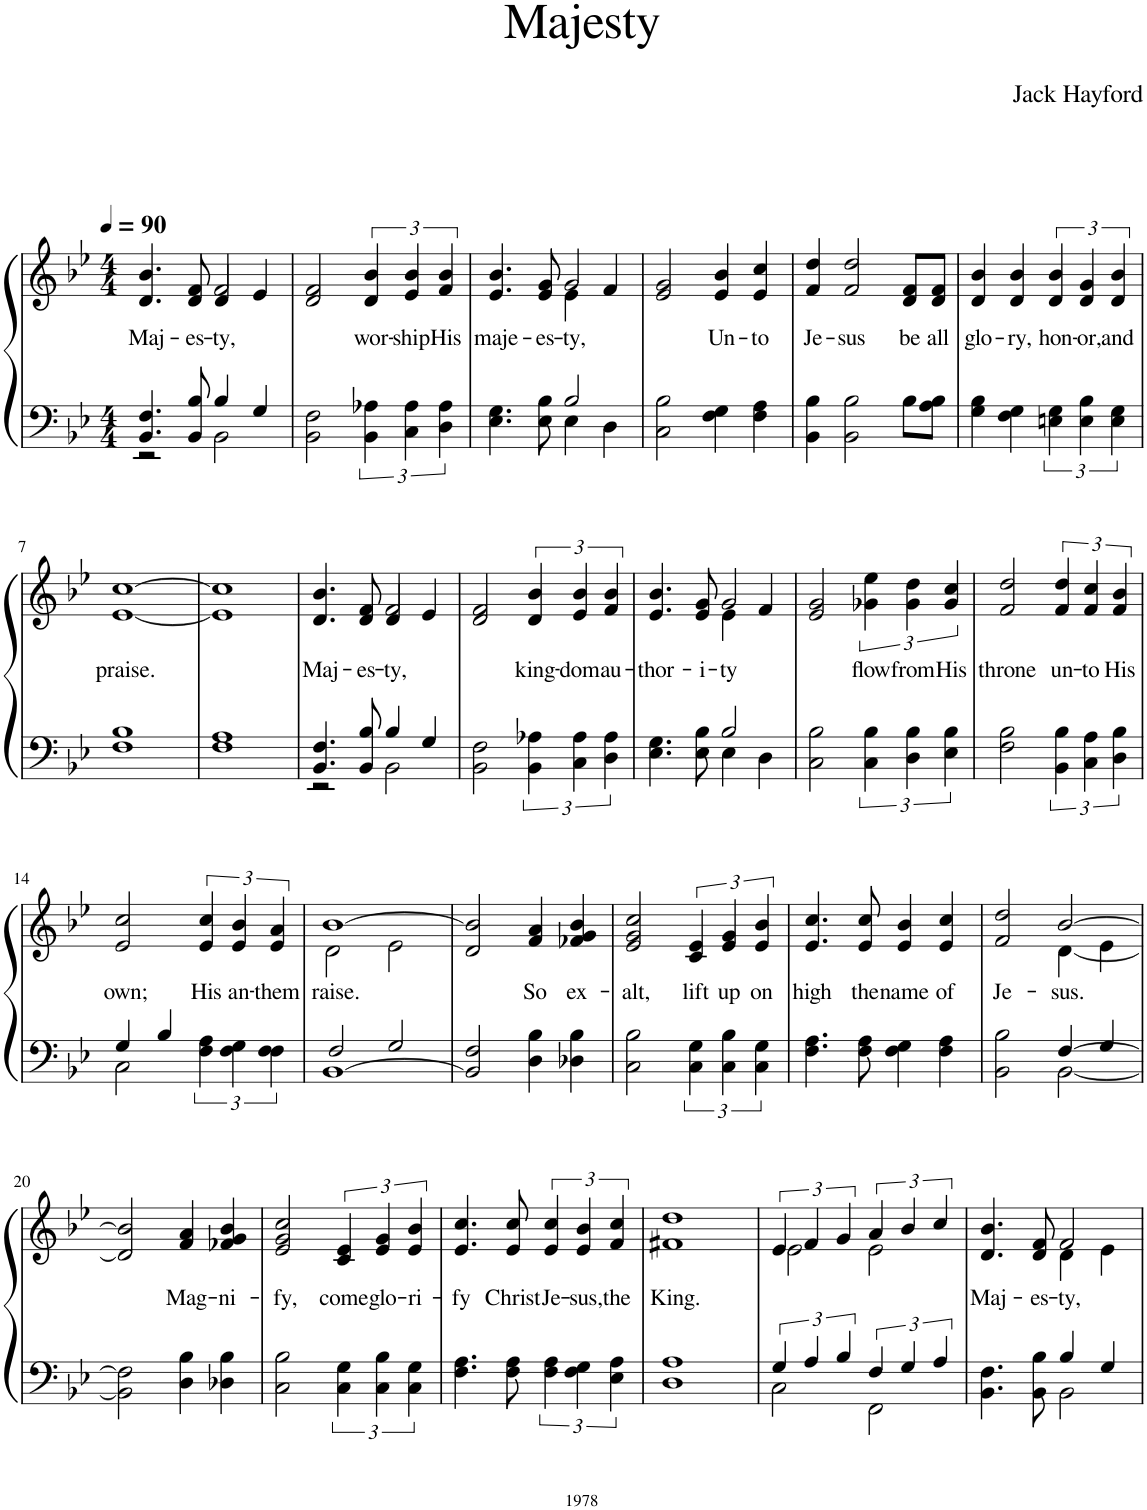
**kern	**kern	**text
*part1	*part1	*part1
*staff2	*staff1	*staff1
*I"Piano	*	*
*I'Pno.	*	*
*clefF4	*clefG2	*
*k[b-e-]	*k[b-e-]	*
*M4/4	*M4/4	*
*MM90	*MM90	*
=1	=1	=1
*^	*	*
!	!	!	!LO:LY:b
*	*	*^	*
4.BB-/ 4.F/	2r	4.d/ 4.b-/	2ryy	Maj-
!	!	!	!	!LO:LY:b
8BB-/ 8B-/	.	8d/ 8f/	.	-es-
!	!	!	!	!LO:LY:b
4B-/	2BB-\	4d/	2f/	-ty,
4G/	.	4e-/	.	.
*v	*v	*	*	*
*	*v	*v	*
=2	=2	=2
2BB-\ 2F\	2d/ 2f/	.
!	!	!LO:LY:b
6BB-\ 6A-X\	6d/ 6b-/	wor-
!	!	!LO:LY:b
6C\ 6A-\	6e-/ 6b-/	-ship
!	!	!LO:LY:b
6D\ 6A-\	6f/ 6b-/	His
=3	=3	=3
*^	*	*
!	!	!	!LO:LY:b
*	*	*^	*
4.E-\ 4.G\	2ryy	4.e-/ 4.b-/	2ryy	maje-
!	!	!	!	!LO:LY:b
8E-\ 8B-\	.	8e-/ 8g/	.	-es-
!	!	!	!	!LO:LY:b
4E-\	2B-/	4e-\	2g/	-ty,
4D\	.	4f/	.	.
*v	*v	*	*	*
*	*v	*v	*
=4	=4	=4
2C\ 2B-\	2e-/ 2g/	.
!	!	!LO:LY:b
4F\ 4G\	4e-/ 4b-/	Un-
!	!	!LO:LY:b
4F\ 4A\	4e-/ 4cc/	-to
=5	=5	=5
!	!	!LO:LY:b
4BB-\ 4B-\	4f/ 4dd/	Je-
!	!	!LO:LY:b
2BB-\ 2B-\	2f/ 2dd/	-sus
!	!	!LO:LY:b
8B-\L	8d/ 8f/L	be
!	!	!LO:LY:b
8A\ 8B-\J	8d/ 8f/J	all
=6	=6	=6
!	!	!LO:LY:b
4G\ 4B-\	4d/ 4b-/	glo-
!	!	!LO:LY:b
4F\ 4G\	4d/ 4b-/	-ry,
!	!	!LO:LY:b
6En\ 6G\	6d/ 6b-/	hon-
!	!	!LO:LY:b
6E\ 6B-\	6d/ 6g/	-or,
!	!	!LO:LY:b
6E\ 6G\	6d/ 6b-/	and
!!LO:LB:g=z
=7	=7	=7
!	!	!LO:LY:b
1F 1B-	[1e- [1cc	praise.
=8	=8	=8
1F 1A	1e-] 1cc]	.
=9	=9	=9
*^	*	*
!	!	!	!LO:LY:b
*	*	*^	*
4.BB-/ 4.F/	2r	4.d/ 4.b-/	2ryy	Maj-
!	!	!	!	!LO:LY:b
8BB-/ 8B-/	.	8d/ 8f/	.	-es-
!	!	!	!	!LO:LY:b
4B-/	2BB-\	4d/	2f/	-ty,
4G/	.	4e-/	.	.
*v	*v	*	*	*
*	*v	*v	*
=10	=10	=10
2BB-\ 2F\	2d/ 2f/	.
!	!	!LO:LY:b
6BB-\ 6A-X\	6d/ 6b-/	king-
!	!	!LO:LY:b
6C\ 6A-\	6e-/ 6b-/	-dom
!	!	!LO:LY:b
6D\ 6A-\	6f/ 6b-/	au-
=11	=11	=11
*^	*	*
!	!	!	!LO:LY:b
*	*	*^	*
4.E-\ 4.G\	2ryy	4.e-/ 4.b-/	2ryy	-thor-
!	!	!	!	!LO:LY:b
8E-\ 8B-\	.	8e-/ 8g/	.	-i-
!	!	!	!	!LO:LY:b
4E-\	2B-/	4e-\	2g/	-ty
4D\	.	4f/	.	.
*v	*v	*	*	*
*	*v	*v	*
=12	=12	=12
2C\ 2B-\	2e-/ 2g/	.
!	!	!LO:LY:b
6C\ 6B-\	6g-X\ 6ee-\	flow
!	!	!LO:LY:b
6D\ 6B-\	6g-\ 6dd\	from
!	!	!LO:LY:b
6E-\ 6B-\	6g-/ 6cc/	His
=13	=13	=13
!	!	!LO:LY:b
2F\ 2B-\	2f/ 2dd/	throne
!	!	!LO:LY:b
6BB-\ 6B-\	6f/ 6dd/	un-
!	!	!LO:LY:b
6C\ 6A\	6f/ 6cc/	-to
!	!	!LO:LY:b
6D\ 6B-\	6f/ 6b-/	His
!!LO:LB:g=z
=14	=14	=14
*^	*	*
!	!	!	!LO:LY:b
2C\	4G/	2e-/ 2cc/	own;
.	4B-/	.	.
!	!	!	!LO:LY:b
6F\ 6A\	2ryy	6e-/ 6cc/	His
!	!	!	!LO:LY:b
6F\ 6G\	.	6e-/ 6b-/	an-
!	!	!	!LO:LY:b
6F\ 6F\	.	6e-/ 6a/	-them
=15	=15	=15	=15
!	!	!	!LO:LY:b
*	*	*^	*
[1BB-	2F/	[1b-	2d\	raise.
.	2G/	.	2e-\	.
*v	*v	*	*	*
*	*v	*v	*
=16	=16	=16
2BB-/] 2F/	2d/ 2b-/]	.
!	!	!LO:LY:b
4D\ 4B-\	4f/ 4a/	So
!	!	!LO:LY:b
4D-X\ 4B-\	4f-X/ 4g/ 4b-/	ex-
=17	=17	=17
!	!	!LO:LY:b
2C\ 2B-\	2e-/ 2g/ 2cc/	-alt,
!	!	!LO:LY:b
6C\ 6G\	6c/ 6e-/	lift
!	!	!LO:LY:b
6C\ 6B-\	6e-/ 6g/	up
!	!	!LO:LY:b
6C\ 6G\	6e-/ 6b-/	on
=18	=18	=18
!	!	!LO:LY:b
4.F\ 4.A\	4.e-/ 4.cc/	high
!	!	!LO:LY:b
8F\ 8A\	8e-/ 8cc/	the
!	!	!LO:LY:b
4F\ 4G\	4e-/ 4b-/	name
!	!	!LO:LY:b
4F\ 4A\	4e-/ 4cc/	of
=19	=19	=19
*^	*	*
!	!	!	!LO:LY:b
*	*	*^	*
2BB-\ 2B-\	2ryy	2f/ 2dd/	2ryy	Je-
!	!	!	!	!LO:LY:b
[2BB-\	[4F/	[2b-/	[4d\	-sus.
.	4G/	.	4e-\	.
*v	*v	*	*	*
*	*v	*v	*
!!LO:LB:g=z
=20	=20	=20
2BB-\] 2F\]	2d/] 2b-/]	.
!	!	!LO:LY:b
4D\ 4B-\	4f/ 4a/	Mag-
!	!	!LO:LY:b
4D-X\ 4B-\	4f-X/ 4g/ 4b-/	-ni-
=21	=21	=21
!	!	!LO:LY:b
2C\ 2B-\	2e-/ 2g/ 2cc/	-fy,
!	!	!LO:LY:b
6C\ 6G\	6c/ 6e-/	come
!	!	!LO:LY:b
6C\ 6B-\	6e-/ 6g/	glo-
!	!	!LO:LY:b
6C\ 6G\	6e-/ 6b-/	-ri-
=22	=22	=22
!	!	!LO:LY:b
4.F\ 4.A\	4.e-/ 4.cc/	-fy
!	!	!LO:LY:b
8F\ 8A\	8e-/ 8cc/	Christ
!	!	!LO:LY:b
6F\ 6A\	6e-/ 6cc/	Je-
!	!	!LO:LY:b
6F\ 6G\	6e-/ 6b-/	-sus,
!	!	!LO:LY:b
6E-\ 6A\	6f/ 6cc/	the
=23	=23	=23
!	!	!LO:LY:b
1D 1A	1f#X 1dd	King.
=24	=24	=24
*^	*^	*
6G/	2C\	6e-/	2e-\	.
6A/	.	6f/	.	.
6B-/	.	6g/	.	.
6F/	2FF\	6a/	2e-\	.
6G/	.	6b-/	.	.
6A/	.	6cc/	.	.
=25	=25	=25	=25	=25
!	!	!	!	!LO:LY:b
4.BB-\ 4.F\	2ryy	4.d/ 4.b-/	2ryy	Maj-
!	!	!	!	!LO:LY:b
8BB-\ 8B-\	.	8d/ 8f/	.	-es-
!	!	!	!	!LO:LY:b
2BB-\	4B-/	2f/	4d\	-ty,
.	4G/	.	4e-\	.
*v	*v	*	*	*
*	*v	*v	*
=	=	=
*-	*-	*-
